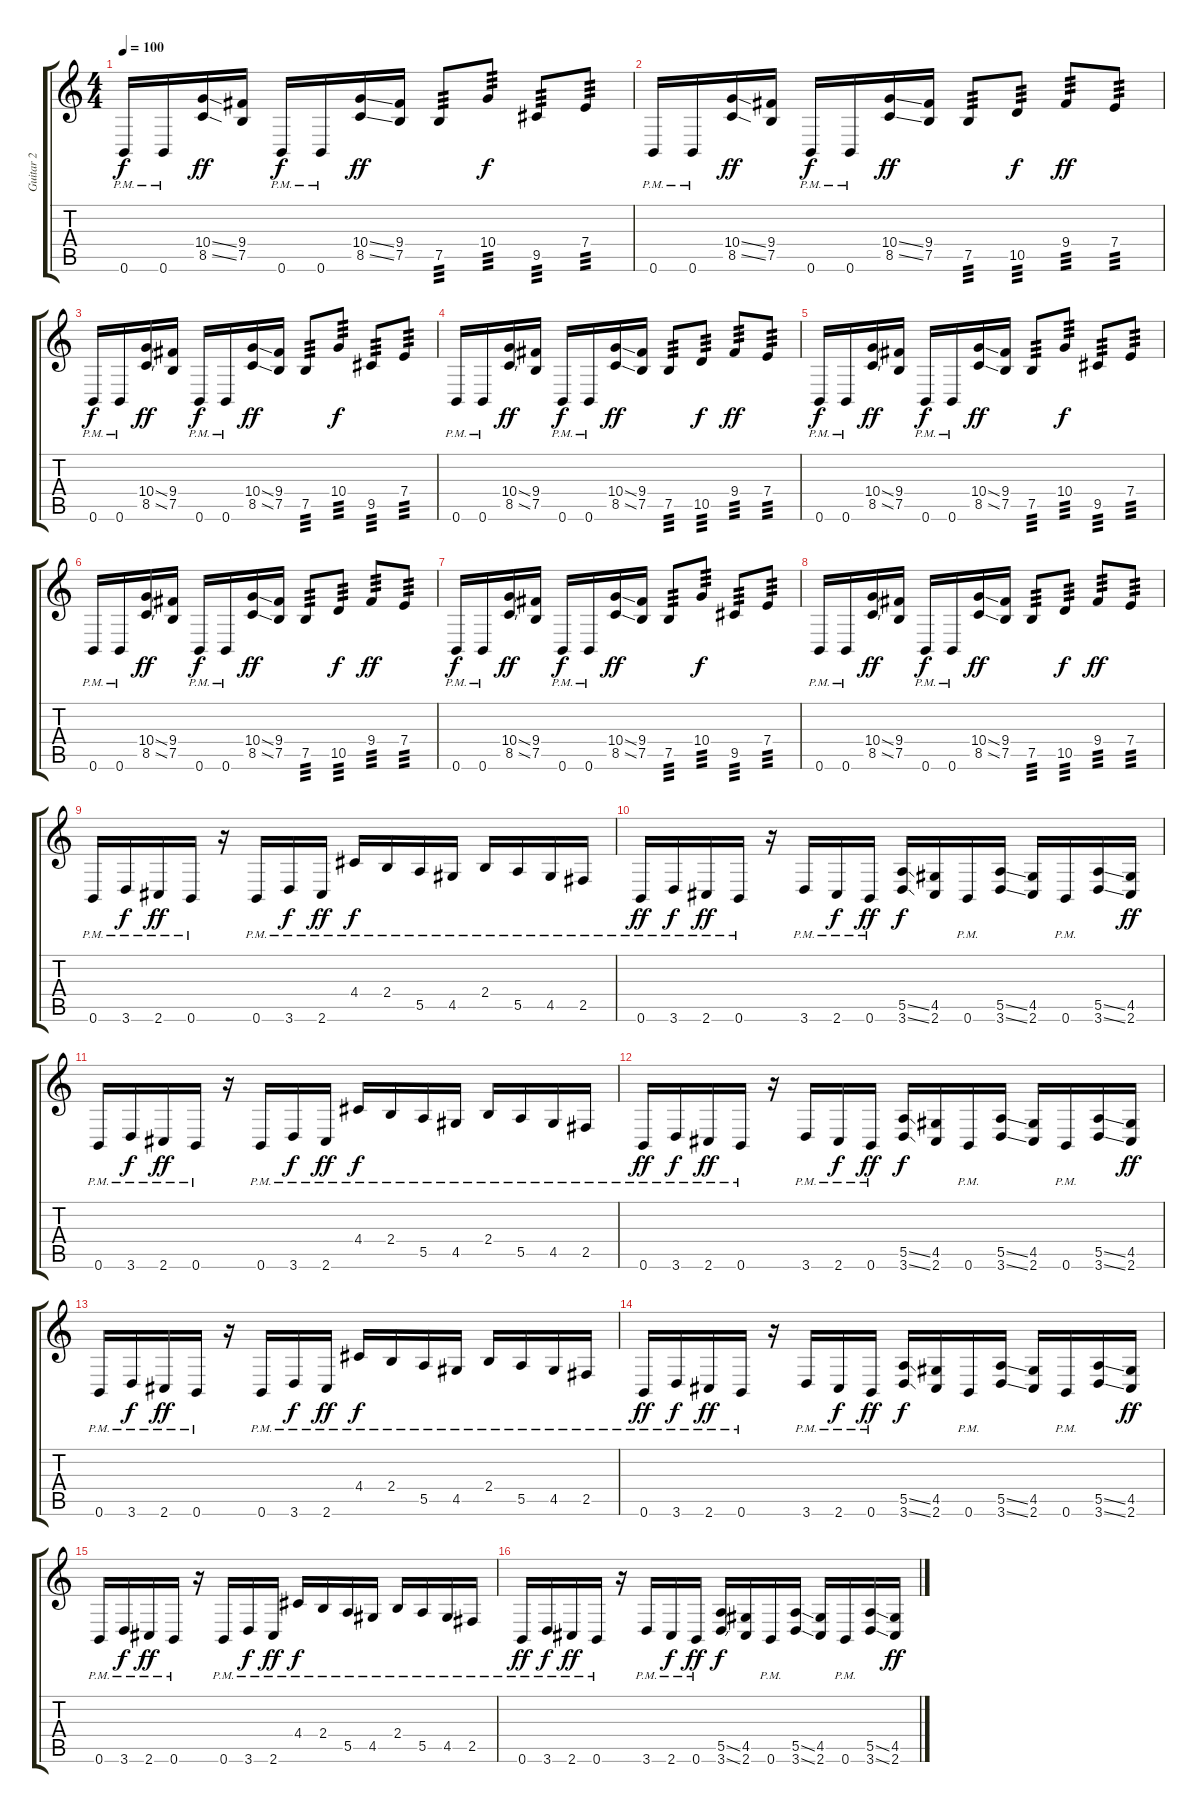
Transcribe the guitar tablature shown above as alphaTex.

\track ("Guitar 2" "Guitar 2") {instrument distortionguitar}
\staff {score tabs}
\tuning (B3 Gb3 D3 A2 E2 B1) {hide}
\ts (4 4)
\tempo 100
\clef g2
\ks c
0.6{pm}.16{dy f} 0.6{pm}.16 (10.4{ss} 8.5{ss}).16{dy ff} (9.4 7.5).16 0.6{pm}.16{dy f} 0.6{pm}.16 (10.4{ss} 8.5{ss}).16{dy ff} (9.4 7.5).16 7.5.8{tp 3} 10.4.8{tp 3 dy f} 9.5.8{tp 3} 7.4.8{tp 3} |
0.6{pm}.16 0.6{pm}.16 (10.4{ss} 8.5{ss}).16{dy ff} (9.4 7.5).16 0.6{pm}.16{dy f} 0.6{pm}.16 (10.4{ss} 8.5{ss}).16{dy ff} (9.4 7.5).16 7.5.8{tp 3} 10.5.8{tp 3 dy f} 9.4.8{tp 3 dy ff} 7.4.8{tp 3} |
0.6{pm}.16{dy f} 0.6{pm}.16 (10.4{ss} 8.5{ss}).16{dy ff} (9.4 7.5).16 0.6{pm}.16{dy f} 0.6{pm}.16 (10.4{ss} 8.5{ss}).16{dy ff} (9.4 7.5).16 7.5.8{tp 3} 10.4.8{tp 3 dy f} 9.5.8{tp 3} 7.4.8{tp 3} |
0.6{pm}.16 0.6{pm}.16 (10.4{ss} 8.5{ss}).16{dy ff} (9.4 7.5).16 0.6{pm}.16{dy f} 0.6{pm}.16 (10.4{ss} 8.5{ss}).16{dy ff} (9.4 7.5).16 7.5.8{tp 3} 10.5.8{tp 3 dy f} 9.4.8{tp 3 dy ff} 7.4.8{tp 3} |
0.6{pm}.16{dy f} 0.6{pm}.16 (10.4{ss} 8.5{ss}).16{dy ff} (9.4 7.5).16 0.6{pm}.16{dy f} 0.6{pm}.16 (10.4{ss} 8.5{ss}).16{dy ff} (9.4 7.5).16 7.5.8{tp 3} 10.4.8{tp 3 dy f} 9.5.8{tp 3} 7.4.8{tp 3} |
0.6{pm}.16 0.6{pm}.16 (10.4{ss} 8.5{ss}).16{dy ff} (9.4 7.5).16 0.6{pm}.16{dy f} 0.6{pm}.16 (10.4{ss} 8.5{ss}).16{dy ff} (9.4 7.5).16 7.5.8{tp 3} 10.5.8{tp 3 dy f} 9.4.8{tp 3 dy ff} 7.4.8{tp 3} |
0.6{pm}.16{dy f} 0.6{pm}.16 (10.4{ss} 8.5{ss}).16{dy ff} (9.4 7.5).16 0.6{pm}.16{dy f} 0.6{pm}.16 (10.4{ss} 8.5{ss}).16{dy ff} (9.4 7.5).16 7.5.8{tp 3} 10.4.8{tp 3 dy f} 9.5.8{tp 3} 7.4.8{tp 3} |
0.6{pm}.16 0.6{pm}.16 (10.4{ss} 8.5{ss}).16{dy ff} (9.4 7.5).16 0.6{pm}.16{dy f} 0.6{pm}.16 (10.4{ss} 8.5{ss}).16{dy ff} (9.4 7.5).16 7.5.8{tp 3} 10.5.8{tp 3 dy f} 9.4.8{tp 3 dy ff} 7.4.8{tp 3} |
0.6{pm}.16 3.6{pm}.16{dy f} 2.6{pm}.16{dy ff} 0.6{pm}.16 r.16 0.6{pm}.16 3.6{pm}.16{dy f} 2.6{pm}.16{dy ff} 4.4{pm}.16{dy f} 2.4{pm}.16 5.5{pm}.16 4.5{pm}.16 2.4{pm}.16 5.5{pm}.16 4.5{pm}.16 2.5{pm}.16 |
0.6{pm}.16{dy ff} 3.6{pm}.16{dy f} 2.6{pm}.16{dy ff} 0.6{pm}.16 r.16 3.6{pm}.16 2.6{pm}.16{dy f} 0.6{pm}.16{dy ff} (5.5{ss} 3.6{ss}).16{dy f} (4.5 2.6).16 0.6{pm}.16 (5.5{ss} 3.6{ss}).16 (4.5 2.6).16 0.6{pm}.16 (5.5{ss} 3.6{ss}).16 (4.5 2.6).16{dy ff} |
0.6{pm}.16 3.6{pm}.16{dy f} 2.6{pm}.16{dy ff} 0.6{pm}.16 r.16 0.6{pm}.16 3.6{pm}.16{dy f} 2.6{pm}.16{dy ff} 4.4{pm}.16{dy f} 2.4{pm}.16 5.5{pm}.16 4.5{pm}.16 2.4{pm}.16 5.5{pm}.16 4.5{pm}.16 2.5{pm}.16 |
0.6{pm}.16{dy ff} 3.6{pm}.16{dy f} 2.6{pm}.16{dy ff} 0.6{pm}.16 r.16 3.6{pm}.16 2.6{pm}.16{dy f} 0.6{pm}.16{dy ff} (5.5{ss} 3.6{ss}).16{dy f} (4.5 2.6).16 0.6{pm}.16 (5.5{ss} 3.6{ss}).16 (4.5 2.6).16 0.6{pm}.16 (5.5{ss} 3.6{ss}).16 (4.5 2.6).16{dy ff} |
0.6{pm}.16 3.6{pm}.16{dy f} 2.6{pm}.16{dy ff} 0.6{pm}.16 r.16 0.6{pm}.16 3.6{pm}.16{dy f} 2.6{pm}.16{dy ff} 4.4{pm}.16{dy f} 2.4{pm}.16 5.5{pm}.16 4.5{pm}.16 2.4{pm}.16 5.5{pm}.16 4.5{pm}.16 2.5{pm}.16 |
0.6{pm}.16{dy ff} 3.6{pm}.16{dy f} 2.6{pm}.16{dy ff} 0.6{pm}.16 r.16 3.6{pm}.16 2.6{pm}.16{dy f} 0.6{pm}.16{dy ff} (5.5{ss} 3.6{ss}).16{dy f} (4.5 2.6).16 0.6{pm}.16 (5.5{ss} 3.6{ss}).16 (4.5 2.6).16 0.6{pm}.16 (5.5{ss} 3.6{ss}).16 (4.5 2.6).16{dy ff} |
0.6{pm}.16 3.6{pm}.16{dy f} 2.6{pm}.16{dy ff} 0.6{pm}.16 r.16 0.6{pm}.16 3.6{pm}.16{dy f} 2.6{pm}.16{dy ff} 4.4{pm}.16{dy f} 2.4{pm}.16 5.5{pm}.16 4.5{pm}.16 2.4{pm}.16 5.5{pm}.16 4.5{pm}.16 2.5{pm}.16 |
0.6{pm}.16{dy ff} 3.6{pm}.16{dy f} 2.6{pm}.16{dy ff} 0.6{pm}.16 r.16 3.6{pm}.16 2.6{pm}.16{dy f} 0.6{pm}.16{dy ff} (5.5{ss} 3.6{ss}).16{dy f} (4.5 2.6).16 0.6{pm}.16 (5.5{ss} 3.6{ss}).16 (4.5 2.6).16 0.6{pm}.16 (5.5{ss} 3.6{ss}).16 (4.5 2.6).16{dy ff}
